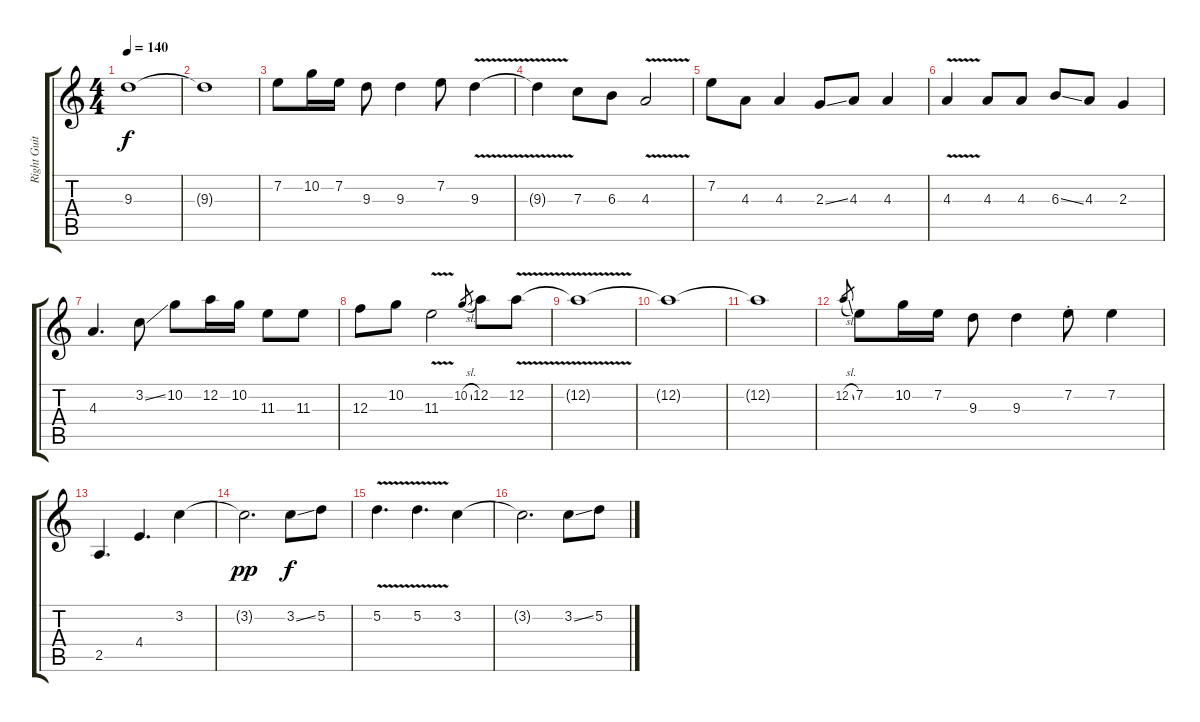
\track ("Right Guitar" "Right Guit") {instrument distortionguitar}
\staff {score tabs}
\tuning (D4 A3 F3 C3 G2 C2) {hide}
\ts (4 4)
\tempo 140
\clef g2
\ks c
9.3{t}.1{dy f} |
9.3{t}.1 |
7.2.8 10.2.16 7.2.16 9.3.8 9.3.4 7.2.8 9.3{v}.4 |
9.3{t}.4 7.3.8 6.3.8 4.3{v}.2 |
7.2.8 4.3.8 4.3.4 2.3{ss}.8 4.3.8 4.3.4 |
4.3{v}.4 4.3.8 4.3.8 6.3{ss}.8 4.3.8 2.3.4 |
4.3.4{d} 3.2{ss}.8 10.2.8 12.2.16 10.2.16 11.3.8 11.3.8 |
12.3.8 10.2.8 11.3{v}.2 10.2{sl}.8{gr} 12.2.8 12.2{v}.8 |
12.2{t}.1 |
12.2{t}.1 |
12.2{t}.1 |
12.2{sl}.8{gr} 7.2.8 10.2.16 7.2.16 9.3.8 9.3.4 7.2{st}.8 7.2.4 |
2.5.4{d} 4.4.4{d} 3.2.4 |
\section ("" "")
3.2{t}.2{d dy pp} 3.2{ss}.8{dy f} 5.2.8 |
\section ("" "")
5.2{v}.4{d} 5.2{v}.4{d} 3.2.4 |
3.2{t}.2{d} 3.2{ss}.8 5.2.8
